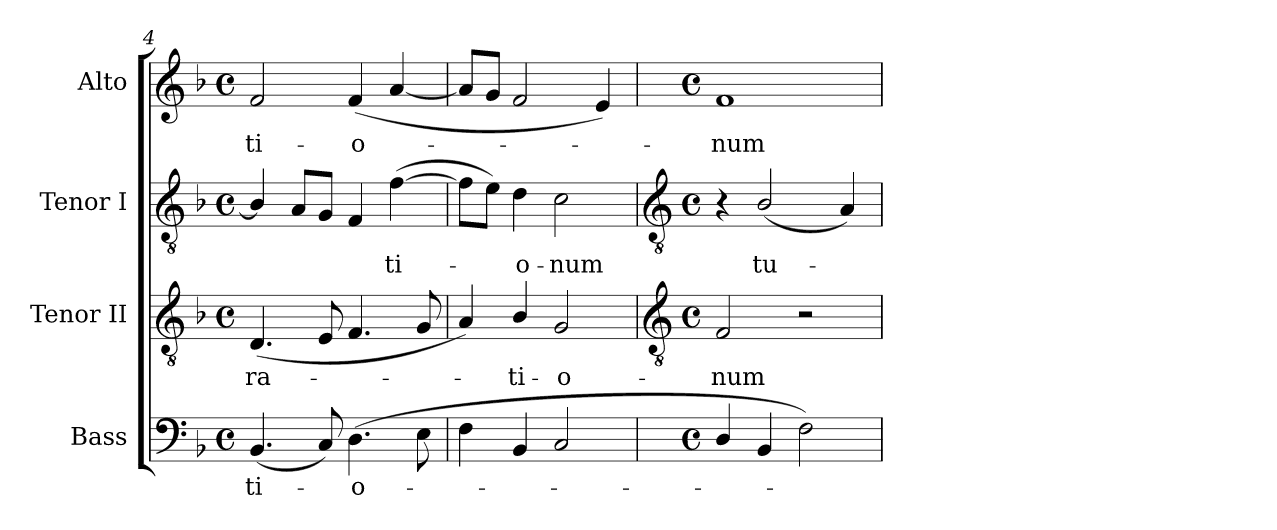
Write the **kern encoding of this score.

**kern	**text	**kern	**text	**kern	**text	**kern	**text
*part4	*part4	*part3	*part3	*part2	*part2	*part1	*part1
*staff4	*staff4	*staff3	*staff3	*staff2	*staff2	*staff1	*staff1
*I"Bass	*	*I"Tenor II	*	*I"Tenor I	*	*I"Alto	*
*I'B	*	*I'T II	*	*I'T I	*	*I'A	*
*clefF4	*	*clefGv2	*	*clefGv2	*	*clefG2	*
*k[b-]	*	*k[b-]	*	*k[b-]	*	*k[b-]	*
*F:	*	*F:	*	*F:	*	*F:	*
*M4/4	*	*M4/4	*	*M4/4	*	*M4/4	*
*met(c)	*	*met(c)	*	*met(c)	*	*met(c)	*
=4	=4	=4	=4	=4	=4	=4	=4
!	!LO:LY:b	!	!LO:LY:b	!	!	!	!LO:LY:b
(<4.BB-	-ti-	(<4.D	ra-	4B-/]	.	2f	-ti-
.	.	.	.	8AL	.	.	.
8C)	.	8E	.	8GJ	.	.	.
!	!LO:LY:b	!	!	!	!	!	!LO:LY:b
(<4.D	o-	4.F	.	4F	.	(<4f	-o-
!	!	!	!	!	!LO:LY:b	!	!
.	.	.	.	(>[4f	ti-	[4a	.
8E	.	8G	.	.	.	.	.
=5	=5	=5	=5	=5	=5	=5	=5
4F	.	4A)	.	8fL]	.	8aL]	.
.	.	.	.	8eJ)	.	8gJ	.
!	!	!	!LO:LY:b	!	!LO:LY:b	!	!
4BB-	.	4B-/	ti-	4d	o-	2f	.
!	!	!	!LO:LY:b	!	!LO:LY:b	!	!
2C	.	2G	-o-	2c	-num	.	.
.	.	.	.	.	.	4e)	.
!!LO:LB:g=z
=6	=6	=6	=6	=6	=6	=6	=6
*	*	*clefGv2	*	*clefGv2	*	*	*
*M4/4	*	*M4/4	*	*M4/4	*	*M4/4	*
*met(c)	*	*met(c)	*	*met(c)	*	*met(c)	*
!	!	!	!LO:LY:b	!	!	!	!LO:LY:b
4D/	.	2F	-num	4r	.	1f	num
!	!	!	!	!	!LO:LY:b	!	!
4BB-	.	.	.	(<2B-/	tu-	.	.
2F)	.	2r	.	.	.	.	.
.	.	.	.	4A)	.	.	.
=	=	=	=	=	=	=	=
*-	*-	*-	*-	*-	*-	*-	*-
